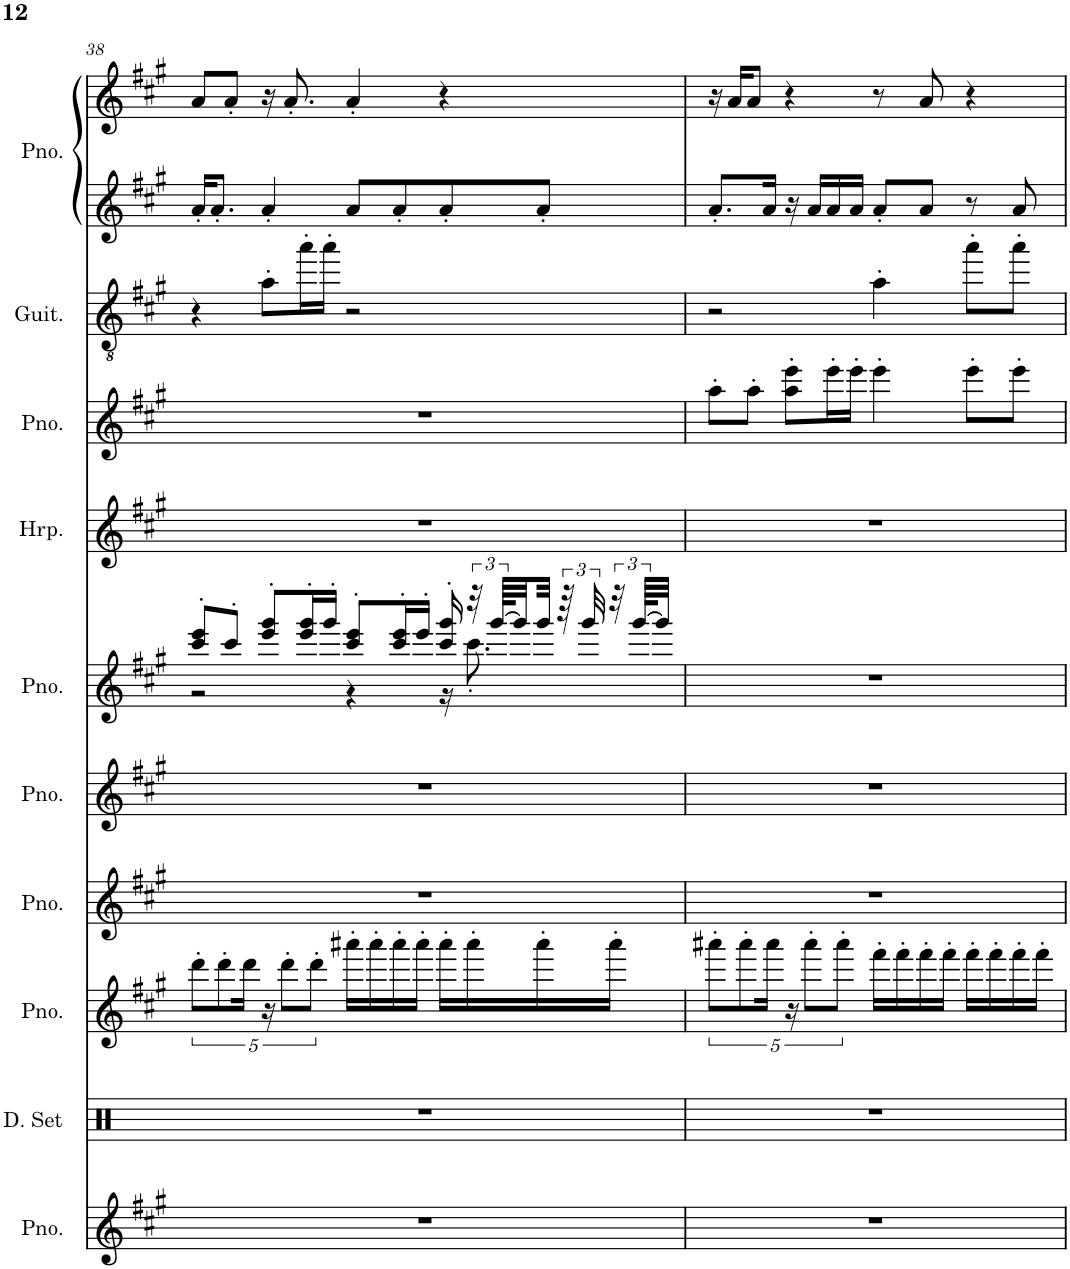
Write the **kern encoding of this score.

**kern	**kern	**kern	**kern	**kern	**kern	**kern	**kern	**kern	**kern	**kern
*part10	*part9	*part8	*part7	*part6	*part5	*part4	*part3	*part2	*part1	*part1
*staff11	*staff10	*staff9	*staff8	*staff7	*staff6	*staff5	*staff4	*staff3	*staff2	*staff1
*I"Piano	*I"Drumset	*I"Piano	*I"Piano	*I"Piano	*I"Piano	*I"Harp	*I"Piano	*I"Classical Guitar	*I"Piano	*
*I'Pno.	*I'D. Set	*I'Pno.	*I'Pno.	*I'Pno.	*I'Pno.	*I'Hrp.	*I'Pno.	*I'Guit.	*I'Pno.	*
!!LO:PB:g=z
*clefG2	*clefX	*clefG2	*clefG2	*clefG2	*clefG2	*clefG2	*clefG2	*clefGv2	*clefG2	*clefG2
*k[f#c#g#]	*k[]	*k[f#c#g#]	*k[f#c#g#]	*k[f#c#g#]	*k[f#c#g#]	*k[f#c#g#]	*k[f#c#g#]	*k[f#c#g#]	*k[f#c#g#]	*k[f#c#g#]
*M4/4	*M4/4	*M4/4	*M4/4	*M4/4	*M4/4	*M4/4	*M4/4	*M4/4	*M4/4	*M4/4
=38	=38	=38	=38	=38	=38	=38	=38	=38	=38	=38
*	*	*	*	*	*^	*	*	*	*	*
1r	1r	10ddd'\L	1r	1r	8ccc#/' 8eee/'L	2r	1r	1r	4r	16a'/KL	8a/L
.	.	.	.	.	.	.	.	.	.	8.a'/J	.
.	.	10ddd'\	.	.	.	.	.	.	.	.	.
.	.	.	.	.	8ccc#'/J	.	.	.	.	.	8a'/J
.	.	20ddd\Jk	.	.	.	.	.	.	.	.	.
.	.	20r	.	.	8eee/' 8ggg#/'L	.	.	.	8a'\L	4a'/	16r
.	.	10ddd'\L	.	.	.	.	.	.	.	.	.
.	.	.	.	.	.	.	.	.	.	.	8.a'/
.	.	.	.	.	16eee/' 16ggg#/'L	.	.	.	16aa'\L	.	.
.	.	10ddd'\J	.	.	.	.	.	.	.	.	.
.	.	.	.	.	16ggg#'/JJ	.	.	.	16aa'\JJ	.	.
.	.	16aaa#X'\LL	.	.	8ccc#/' 8eee/'L	4r	.	.	2r	8a/L	4a'/
.	.	16aaa#'\	.	.	.	.	.	.	.	.	.
.	.	16aaa#'\	.	.	16ccc#/' 16eee/'L	.	.	.	.	8a'/	.
.	.	16aaa#'\JJ	.	.	16eee'/JJ	.	.	.	.	.	.
.	.	16aaa#'\LL	.	.	16ccc#/' 16ggg#/'	16r	.	.	.	8a'/	4r
.	.	16aaa#'\	.	.	48r	8.ccc#'\	.	.	.	.	.
.	.	.	.	.	[96ggg#/KLLL	.	.	.	.	.	.
.	.	.	.	.	32ggg#/]	.	.	.	.	.	.
.	.	16aaa#'\	.	.	32ggg#/JJJ	.	.	.	.	8a'/J	.
.	.	.	.	.	96r	.	.	.	.	.	.
.	.	.	.	.	48ggg#/	.	.	.	.	.	.
.	.	16aaa#'\JJ	.	.	48r	.	.	.	.	.	.
.	.	.	.	.	[96ggg#/KLLL	.	.	.	.	.	.
.	.	.	.	.	32ggg#/JJJ]	.	.	.	.	.	.
*	*	*	*	*	*v	*v	*	*	*	*	*
=39	=39	=39	=39	=39	=39	=39	=39	=39	=39	=39
1r	1r	10aaa#X'\L	1r	1r	1r	1r	8aa'\L	2r	8.a'/L	16r
.	.	.	.	.	.	.	.	.	.	16a/KL
.	.	10aaa#'\	.	.	.	.	.	.	.	.
.	.	.	.	.	.	.	8aa'\J	.	.	8a/J
.	.	.	.	.	.	.	.	.	16a/Jk	.
.	.	20aaa#\Jk	.	.	.	.	.	.	.	.
.	.	20r	.	.	.	.	8aa\' 8eee\'L	.	16r	4r
.	.	10aaa#'\L	.	.	.	.	.	.	.	.
.	.	.	.	.	.	.	.	.	16a/LL	.
.	.	.	.	.	.	.	16eee'\L	.	16a/	.
.	.	10aaa#'\J	.	.	.	.	.	.	.	.
.	.	.	.	.	.	.	16eee'\JJ	.	16a/JJ	.
.	.	16fff#'\LL	.	.	.	.	4eee'\	4a'\	8a'/L	8r
.	.	16fff#'\	.	.	.	.	.	.	.	.
.	.	16fff#'\	.	.	.	.	.	.	8a/J	8a/
.	.	16fff#'\JJ	.	.	.	.	.	.	.	.
.	.	16fff#'\LL	.	.	.	.	8eee'\L	8aa'\L	8r	4r
.	.	16fff#'\	.	.	.	.	.	.	.	.
.	.	16fff#'\	.	.	.	.	8eee'\J	8aa'\J	8a/	.
.	.	16fff#'\JJ	.	.	.	.	.	.	.	.
=	=	=	=	=	=	=	=	=	=	=
*-	*-	*-	*-	*-	*-	*-	*-	*-	*-	*-
